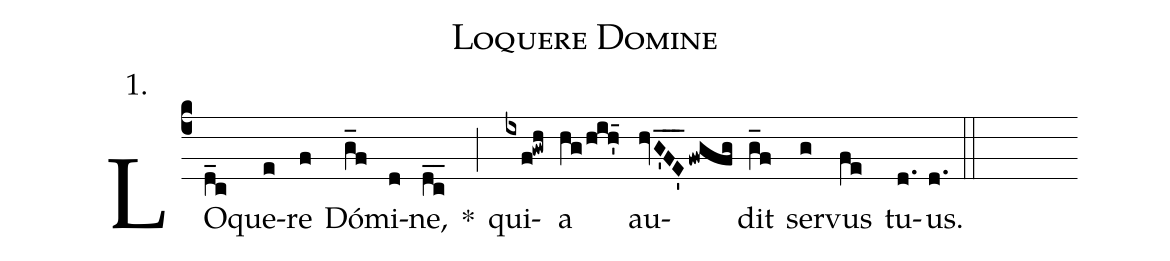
name:Loquere Domine;
office-part:Antiphona;
mode:1;
annotation:1.;
%%
(c4) LO(d_c)que(e)re(f) Dó(g_f)mi(d)ne,(dc__) *(;) qui(ixf!gwh)a(hg/hih'_15) au(hvG'FE'___/fwgfg)dit(g_f) ser(g)vus(fe) tu(d.)us.(d.) (::)
